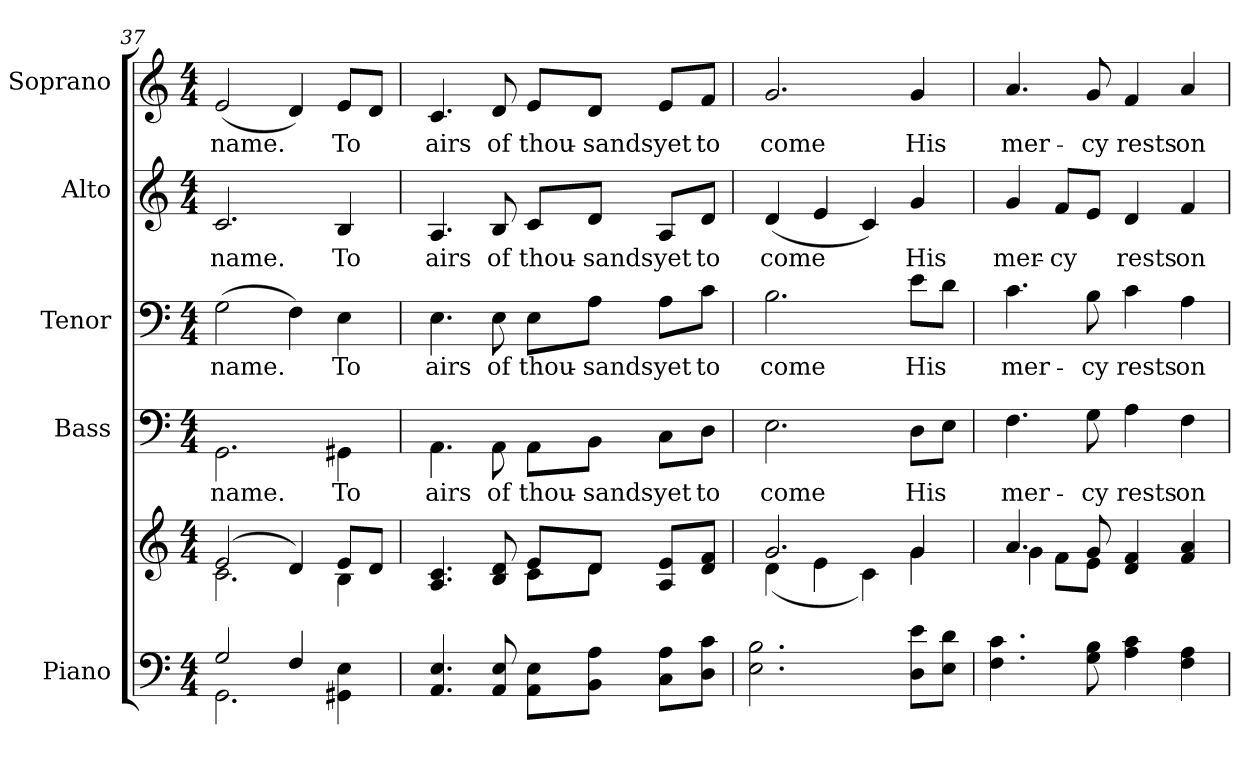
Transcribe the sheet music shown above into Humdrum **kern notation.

**kern	**kern	**kern	**text	**kern	**text	**kern	**text	**kern	**text
*part5	*part5	*part4	*part4	*part3	*part3	*part2	*part2	*part1	*part1
*staff6	*staff5	*staff4	*staff4	*staff3	*staff3	*staff2	*staff2	*staff1	*staff1
*I"Piano	*	*I"Bass	*	*I"Tenor	*	*I"Alto	*	*I"Soprano	*
*I'Pno.	*	*I'B.	*	*I'T.	*	*I'A.	*	*I'S.	*
!!LO:PB:g=z
*clefF4	*clefG2	*clefF4	*	*clefF4	*	*clefG2	*	*clefG2	*
*k[]	*k[]	*k[]	*	*k[]	*	*k[]	*	*k[]	*
*C:	*C:	*C:	*	*C:	*	*C:	*	*C:	*
*M4/4	*M4/4	*M4/4	*	*M4/4	*	*M4/4	*	*M4/4	*
=37	=37	=37	=37	=37	=37	=37	=37	=37	=37
*^	*^	*	*	*	*	*	*	*	*
!	!	!	!	!	!LO:LY:b:color=#000000	!	!	!	!	!	!
!	!	!	!	!	!	!	!LO:LY:b:color=#000000	!	!	!	!
!	!	!	!	!	!	!	!	!	!LO:LY:b:color=#000000	!	!
!	!	!	!	!	!	!	!	!	!	!	!LO:LY:b:color=#000000
2Gi/	2.GGi\	(2ei/	2.ci\	2.GGi\	name.	(2Gi\	name.	2.ci/	name.	(2ei/	name.
4Fi/	.	4di/)	.	.	.	4Fi\)	.	.	.	4di/)	.
!	!	!	!	!	!LO:LY:b:color=#000000	!	!	!	!	!	!
!	!	!	!	!	!	!	!LO:LY:b:color=#000000	!	!	!	!
!	!	!	!	!	!	!	!	!	!LO:LY:b:color=#000000	!	!
!	!	!	!	!	!	!	!	!	!	!	!LO:LY:b:color=#000000
4Ei/yy	4GG#Xi\ 4Ei	8ei/L	4Bi\	4GG#Xi\	To	4Ei\	To	4Bi/	To	8ei/L	To
.	.	8di/J	.	.	.	.	.	.	.	8di/J	.
=38	=38	=38	=38	=38	=38	=38	=38	=38	=38	=38	=38
!	!	!	!	!	!LO:LY:b:color=#000000	!	!	!	!	!	!
!	!	!	!	!	!	!	!LO:LY:b:color=#000000	!	!	!	!
!	!	!	!	!	!	!	!	!	!LO:LY:b:color=#000000	!	!
!	!	!	!	!	!	!	!	!	!	!	!LO:LY:b:color=#000000
4.AAi/ 4.Ei	4.Ei\yy	4.Ai/ 4.ci	4.Ai\yy	4.AAi\	airs	4.Ei\	airs	4.Ai/	airs	4.ci/	airs
!	!	!	!	!	!LO:LY:b:color=#000000	!	!	!	!	!	!
!	!	!	!	!	!	!	!LO:LY:b:color=#000000	!	!	!	!
!	!	!	!	!	!	!	!	!	!LO:LY:b:color=#000000	!	!
!	!	!	!	!	!	!	!	!	!	!	!LO:LY:b:color=#000000
8AAi/ 8Ei	8Ei\yy	8Bi/ 8di	8Bi\yy	8AAi\	of	8Ei\	of	8Bi/	of	8di/	of
!	!	!	!	!	!LO:LY:b:color=#000000	!	!	!	!	!	!
!	!	!	!	!	!	!	!LO:LY:b:color=#000000	!	!	!	!
!	!	!	!	!	!	!	!	!	!LO:LY:b:color=#000000	!	!
!	!	!	!	!	!	!	!	!	!	!	!LO:LY:b:color=#000000
8Ei/Lyy	8AAi\ 8EiL	8ei/L	8ci\L	8AAi\L	thou-	8Ei\L	thou-	8ci/L	thou-	8ei/L	thou-
!	!	!	!	!	!LO:LY:b:color=#000000	!	!	!	!	!	!
!	!	!	!	!	!	!	!LO:LY:b:color=#000000	!	!	!	!
!	!	!	!	!	!	!	!	!	!LO:LY:b:color=#000000	!	!
!	!	!	!	!	!	!	!	!	!	!	!LO:LY:b:color=#000000
8Ai/Jyy	8BBi\ 8AiJ	8di/J	8di\J	8BBi\J	-sands	8Ai\J	-sands	8di/J	-sands	8di/J	-sands
!	!	!	!	!	!LO:LY:b:color=#000000	!	!	!	!	!	!
!	!	!	!	!	!	!	!LO:LY:b:color=#000000	!	!	!	!
!	!	!	!	!	!	!	!	!	!LO:LY:b:color=#000000	!	!
!	!	!	!	!	!	!	!	!	!	!	!LO:LY:b:color=#000000
8Ai/Lyy	8Ci\ 8AiL	8Ai/ 8eiL	8Ai\Lyy	8Ci\L	yet	8Ai\L	yet	8Ai/L	yet	8ei/L	yet
!	!	!	!	!	!LO:LY:b:color=#000000	!	!	!	!	!	!
!	!	!	!	!	!	!	!LO:LY:b:color=#000000	!	!	!	!
!	!	!	!	!	!	!	!	!	!LO:LY:b:color=#000000	!	!
!	!	!	!	!	!	!	!	!	!	!	!LO:LY:b:color=#000000
8ci/Jyy	8Di\ 8ciJ	8di/ 8fiJ	8di\Jyy	8Di\J	to	8ci\J	to	8di/J	to	8fi/J	to
!!LO:PB:g=z
=39	=39	=39	=39	=39	=39	=39	=39	=39	=39	=39	=39
!	!	!	!	!	!LO:LY:b:color=#000000	!	!	!	!	!	!
!	!	!	!	!	!	!	!LO:LY:b:color=#000000	!	!	!	!
!	!	!	!	!	!	!	!	!	!LO:LY:b:color=#000000	!	!
!	!	!	!	!	!	!	!	!	!	!	!LO:LY:b:color=#000000
2.Bi/yy	2.Ei\ 2.Bi	2.gi/	(4di\	2.Ei\	come	2.Bi\	come	(4di/	come	2.gi/	come
.	.	.	4ei\	.	.	.	.	4ei/	.	.	.
.	.	.	4ci\)	.	.	.	.	4ci/)	.	.	.
!	!	!	!	!	!LO:LY:b:color=#000000	!	!	!	!	!	!
!	!	!	!	!	!	!	!LO:LY:b:color=#000000	!	!	!	!
!	!	!	!	!	!	!	!	!	!LO:LY:b:color=#000000	!	!
!	!	!	!	!	!	!	!	!	!	!	!LO:LY:b:color=#000000
8ei/Lyy	8Di\ 8eiL	4gi/	4gi\	8Di\L	His	8ei\L	His	4gi/	His	4gi/	His
8di/Jyy	8Ei\ 8diJ	.	.	8Ei\J	.	8di\J	.	.	.	.	.
=40	=40	=40	=40	=40	=40	=40	=40	=40	=40	=40	=40
!	!	!	!	!	!LO:LY:b:color=#000000	!	!	!	!	!	!
!	!	!	!	!	!	!	!LO:LY:b:color=#000000	!	!	!	!
!	!	!	!	!	!	!	!	!	!LO:LY:b:color=#000000	!	!
!	!	!	!	!	!	!	!	!	!	!	!LO:LY:b:color=#000000
4.ci/yy	4.Fi\ 4.ci	4.ai/	4gi\	4.Fi\	mer-	4.ci\	mer-	4gi/	mer-	4.ai/	mer-
!	!	!	!	!	!	!	!	!	!LO:LY:b:color=#000000	!	!
.	.	.	8fi\L	.	.	.	.	8fi/L	-cy	.	.
!	!	!	!	!	!LO:LY:b:color=#000000	!	!	!	!	!	!
!	!	!	!	!	!	!	!LO:LY:b:color=#000000	!	!	!	!
!	!	!	!	!	!	!	!	!	!	!	!LO:LY:b:color=#000000
8Bi/yy	8Gi\ 8Bi	8gi/	8ei\J	8Gi\	-cy	8Bi\	-cy	8ei/J	.	8gi/	-cy
!	!	!	!	!	!LO:LY:b:color=#000000	!	!	!	!	!	!
!	!	!	!	!	!	!	!LO:LY:b:color=#000000	!	!	!	!
!	!	!	!	!	!	!	!	!	!LO:LY:b:color=#000000	!	!
!	!	!	!	!	!	!	!	!	!	!	!LO:LY:b:color=#000000
4ci/yy	4Ai\ 4ci	4di/ 4fi	4di\yy	4Ai\	rests	4ci\	rests	4di/	rests	4fi/	rests
!	!	!	!	!	!LO:LY:b:color=#000000	!	!	!	!	!	!
!	!	!	!	!	!	!	!LO:LY:b:color=#000000	!	!	!	!
!	!	!	!	!	!	!	!	!	!LO:LY:b:color=#000000	!	!
!	!	!	!	!	!	!	!	!	!	!	!LO:LY:b:color=#000000
4Ai/yy	4Fi\ 4Ai	4fi/ 4ai	4fi\yy	4Fi\	on	4Ai\	on	4fi/	on	4ai/	on
*v	*v	*	*	*	*	*	*	*	*	*	*
*	*v	*v	*	*	*	*	*	*	*	*
=	=	=	=	=	=	=	=	=	=
*-	*-	*-	*-	*-	*-	*-	*-	*-	*-
